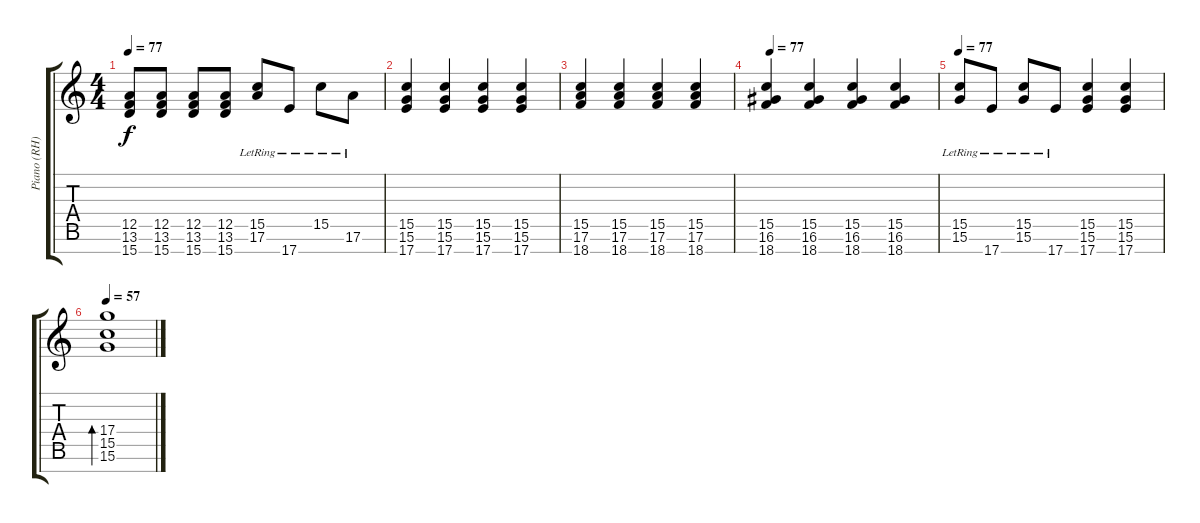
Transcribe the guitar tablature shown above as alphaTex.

\track ("Piano (RH)" "Piano (RH)") {instrument brightacousticpiano}
\staff {score tabs}
\tuning (E5 B4 G4 D4 A3 E3 B2) {hide}
\ts (4 4)
\tempo 77
\clef g2
\ks c
(12.5 13.6 15.7).8{dy f} (12.5 13.6 15.7).8 (12.5 13.6 15.7).8 (12.5 13.6 15.7).8 (15.5{lr} 17.6{lr}).8 17.7{lr}.8 15.5{lr}.8 17.6{lr}.8 |
(15.5 15.6 17.7).4 (15.5 15.6 17.7).4 (15.5 15.6 17.7).4 (15.5 15.6 17.7).4 |
(15.5 17.6 18.7).4 (15.5 17.6 18.7).4 (15.5 17.6 18.7).4 (15.5 17.6 18.7).4 |
\tempo 77
(15.5 16.6 18.7).4 (15.5 16.6 18.7).4 (15.5 16.6 18.7).4 (15.5 16.6 18.7).4 |
\tempo 77
(15.5{lr} 15.6{lr}).8 17.7{lr}.8 (15.5{lr} 15.6{lr}).8 17.7{lr}.8 (15.5 15.6 17.7).4 (15.5 15.6 17.7).4 |
\tempo 57
(17.4 15.5 15.6).1{bd 240}
